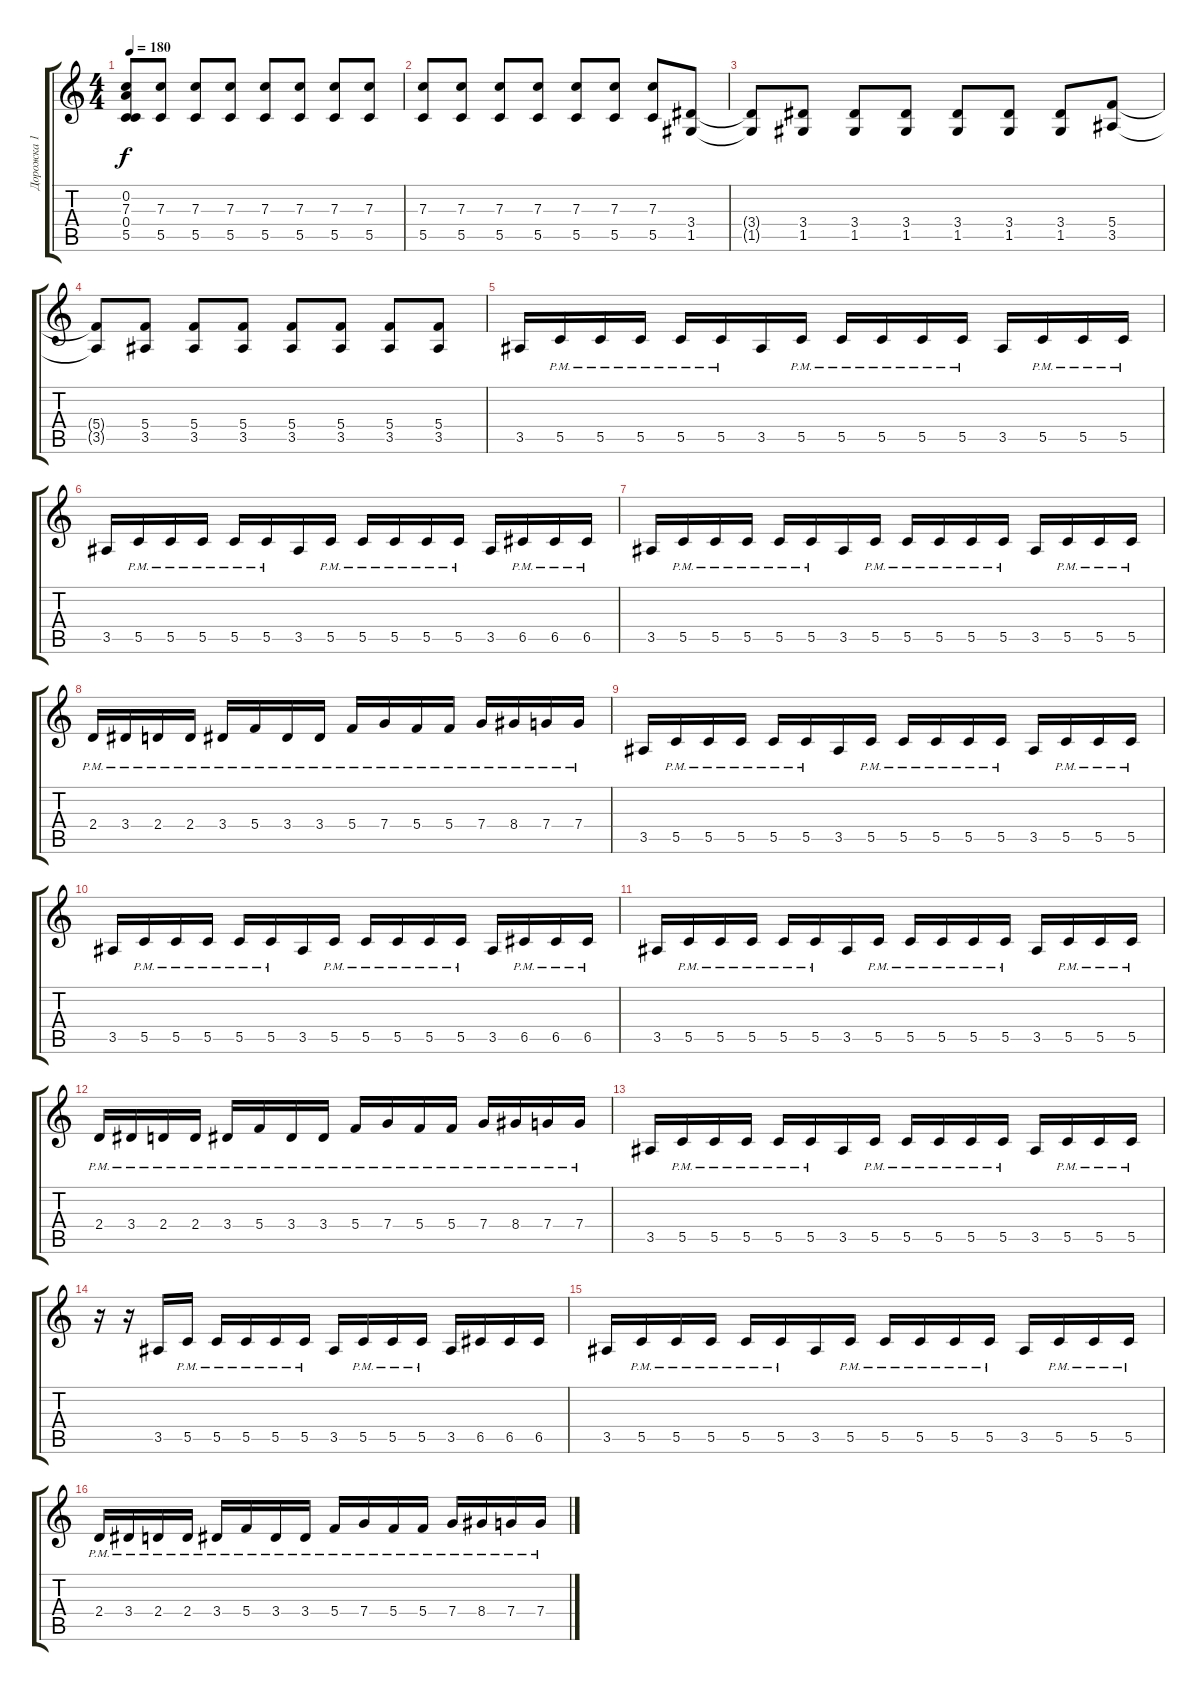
\track ("Дорожка 1" "Дорожка 1") {instrument distortionguitar}
\staff {score tabs}
\tuning (D4 A3 F3 C3 G2 C2) {hide}
\ts (4 4)
\tempo 180
\clef g2
\ks c
(0.2 7.3{t} 0.4 5.5{t}).8{dy f} (7.3 5.5).8 (7.3 5.5).8 (7.3 5.5).8 (7.3 5.5).8 (7.3 5.5).8 (7.3 5.5).8 (7.3 5.5).8 |
(7.3 5.5).8 (7.3 5.5).8 (7.3 5.5).8 (7.3 5.5).8 (7.3 5.5).8 (7.3 5.5).8 (7.3 5.5).8 (3.4 1.5).8 |
(3.4{t} 1.5{t}).8 (3.4 1.5).8 (3.4 1.5).8 (3.4 1.5).8 (3.4 1.5).8 (3.4 1.5).8 (3.4 1.5).8 (5.4 3.5).8 |
(5.4{t} 3.5{t}).8 (5.4 3.5).8 (5.4 3.5).8 (5.4 3.5).8 (5.4 3.5).8 (5.4 3.5).8 (5.4 3.5).8 (5.4 3.5).8 |
3.5.16 5.5{pm}.16 5.5{pm}.16 5.5{pm}.16 5.5{pm}.16 5.5{pm}.16 3.5.16 5.5{pm}.16 5.5{pm}.16 5.5{pm}.16 5.5{pm}.16 5.5{pm}.16 3.5.16 5.5{pm}.16 5.5{pm}.16 5.5{pm}.16 |
3.5.16 5.5{pm}.16 5.5{pm}.16 5.5{pm}.16 5.5{pm}.16 5.5{pm}.16 3.5.16 5.5{pm}.16 5.5{pm}.16 5.5{pm}.16 5.5{pm}.16 5.5{pm}.16 3.5.16 6.5{pm}.16 6.5{pm}.16 6.5{pm}.16 |
3.5.16 5.5{pm}.16 5.5{pm}.16 5.5{pm}.16 5.5{pm}.16 5.5{pm}.16 3.5.16 5.5{pm}.16 5.5{pm}.16 5.5{pm}.16 5.5{pm}.16 5.5{pm}.16 3.5.16 5.5{pm}.16 5.5{pm}.16 5.5{pm}.16 |
2.4{pm}.16 3.4{pm}.16 2.4{pm}.16 2.4{pm}.16 3.4{pm}.16 5.4{pm}.16 3.4{pm}.16 3.4{pm}.16 5.4{pm}.16 7.4{pm}.16 5.4{pm}.16 5.4{pm}.16 7.4{pm}.16 8.4{pm}.16 7.4{pm}.16 7.4{pm}.16 |
3.5.16 5.5{pm}.16 5.5{pm}.16 5.5{pm}.16 5.5{pm}.16 5.5{pm}.16 3.5.16 5.5{pm}.16 5.5{pm}.16 5.5{pm}.16 5.5{pm}.16 5.5{pm}.16 3.5.16 5.5{pm}.16 5.5{pm}.16 5.5{pm}.16 |
3.5.16 5.5{pm}.16 5.5{pm}.16 5.5{pm}.16 5.5{pm}.16 5.5{pm}.16 3.5.16 5.5{pm}.16 5.5{pm}.16 5.5{pm}.16 5.5{pm}.16 5.5{pm}.16 3.5.16 6.5{pm}.16 6.5{pm}.16 6.5{pm}.16 |
3.5.16 5.5{pm}.16 5.5{pm}.16 5.5{pm}.16 5.5{pm}.16 5.5{pm}.16 3.5.16 5.5{pm}.16 5.5{pm}.16 5.5{pm}.16 5.5{pm}.16 5.5{pm}.16 3.5.16 5.5{pm}.16 5.5{pm}.16 5.5{pm}.16 |
2.4{pm}.16 3.4{pm}.16 2.4{pm}.16 2.4{pm}.16 3.4{pm}.16 5.4{pm}.16 3.4{pm}.16 3.4{pm}.16 5.4{pm}.16 7.4{pm}.16 5.4{pm}.16 5.4{pm}.16 7.4{pm}.16 8.4{pm}.16 7.4{pm}.16 7.4{pm}.16 |
3.5.16 5.5{pm}.16 5.5{pm}.16 5.5{pm}.16 5.5{pm}.16 5.5{pm}.16 3.5.16 5.5{pm}.16 5.5{pm}.16 5.5{pm}.16 5.5{pm}.16 5.5{pm}.16 3.5.16 5.5{pm}.16 5.5{pm}.16 5.5{pm}.16 |
r.16 r.16 3.5.16 5.5{pm}.16 5.5{pm}.16 5.5{pm}.16 5.5{pm}.16 5.5{pm}.16 3.5.16 5.5{pm}.16 5.5{pm}.16 5.5{pm}.16 3.5.16 6.5.16 6.5.16 6.5.16 |
3.5.16 5.5{pm}.16 5.5{pm}.16 5.5{pm}.16 5.5{pm}.16 5.5{pm}.16 3.5.16 5.5{pm}.16 5.5{pm}.16 5.5{pm}.16 5.5{pm}.16 5.5{pm}.16 3.5.16 5.5{pm}.16 5.5{pm}.16 5.5{pm}.16 |
2.4{pm}.16 3.4{pm}.16 2.4{pm}.16 2.4{pm}.16 3.4{pm}.16 5.4{pm}.16 3.4{pm}.16 3.4{pm}.16 5.4{pm}.16 7.4{pm}.16 5.4{pm}.16 5.4{pm}.16 7.4{pm}.16 8.4{pm}.16 7.4{pm}.16 7.4{pm}.16
